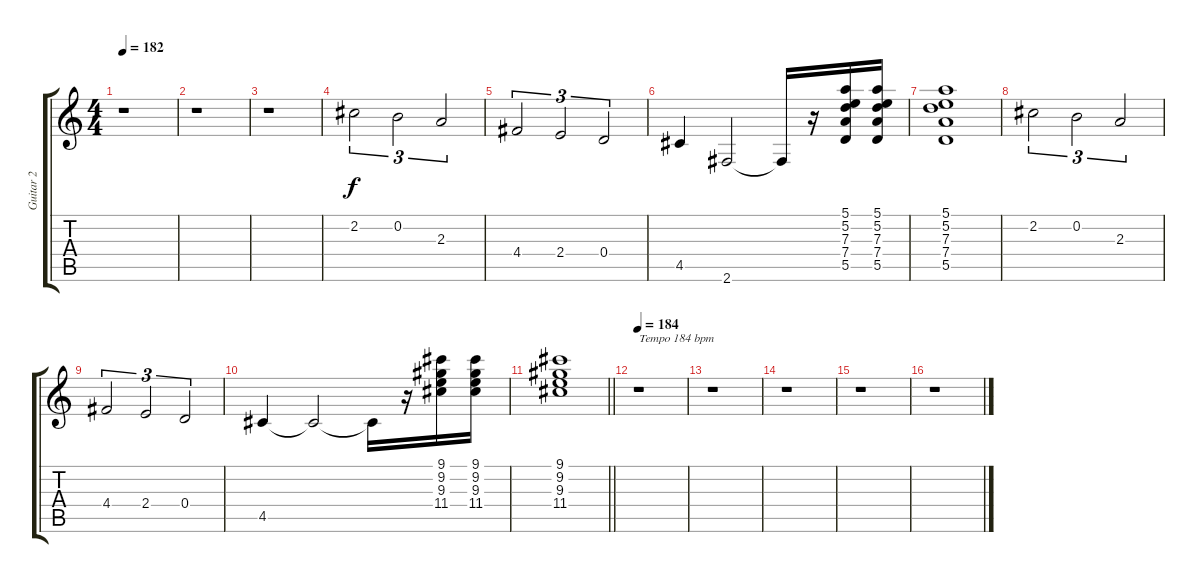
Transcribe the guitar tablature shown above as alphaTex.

\track ("Guitar 2" "Guitar 2") {instrument overdrivenguitar}
\staff {score tabs}
\tuning (E4 B3 G3 D3 A2 E2) {hide}
\ts (4 4)
\tempo 182
\clef g2
\ks c
r.1{dy f} |
r.1 |
r.1 |
2.2.2{tu (3 2)} 0.2.2{tu (3 2)} 2.3.2{tu (3 2)} |
4.4.2{tu (3 2)} 2.4.2{tu (3 2)} 0.4.2{tu (3 2)} |
4.5.4 2.6.2 2.6{t}.16 r.16 (5.1 5.2 7.3 7.4 5.5).16 (5.1 5.2 7.3 7.4 5.5).16 |
(5.1 5.2 7.3 7.4 5.5).1 |
2.2.2{tu (3 2)} 0.2.2{tu (3 2)} 2.3.2{tu (3 2)} |
4.4.2{tu (3 2)} 2.4.2{tu (3 2)} 0.4.2{tu (3 2)} |
4.5.4 4.5{t}.2 4.5{t}.16 r.16 (9.1 9.2 9.3 11.4).16 (9.1 9.2 9.3 11.4).16 |
\barLineRight lightlight
(9.1 9.2 9.3 11.4).1 |
\tempo 184
r.1{txt "Tempo 184 bpm"} |
r.1 |
r.1 |
r.1 |
r.1
